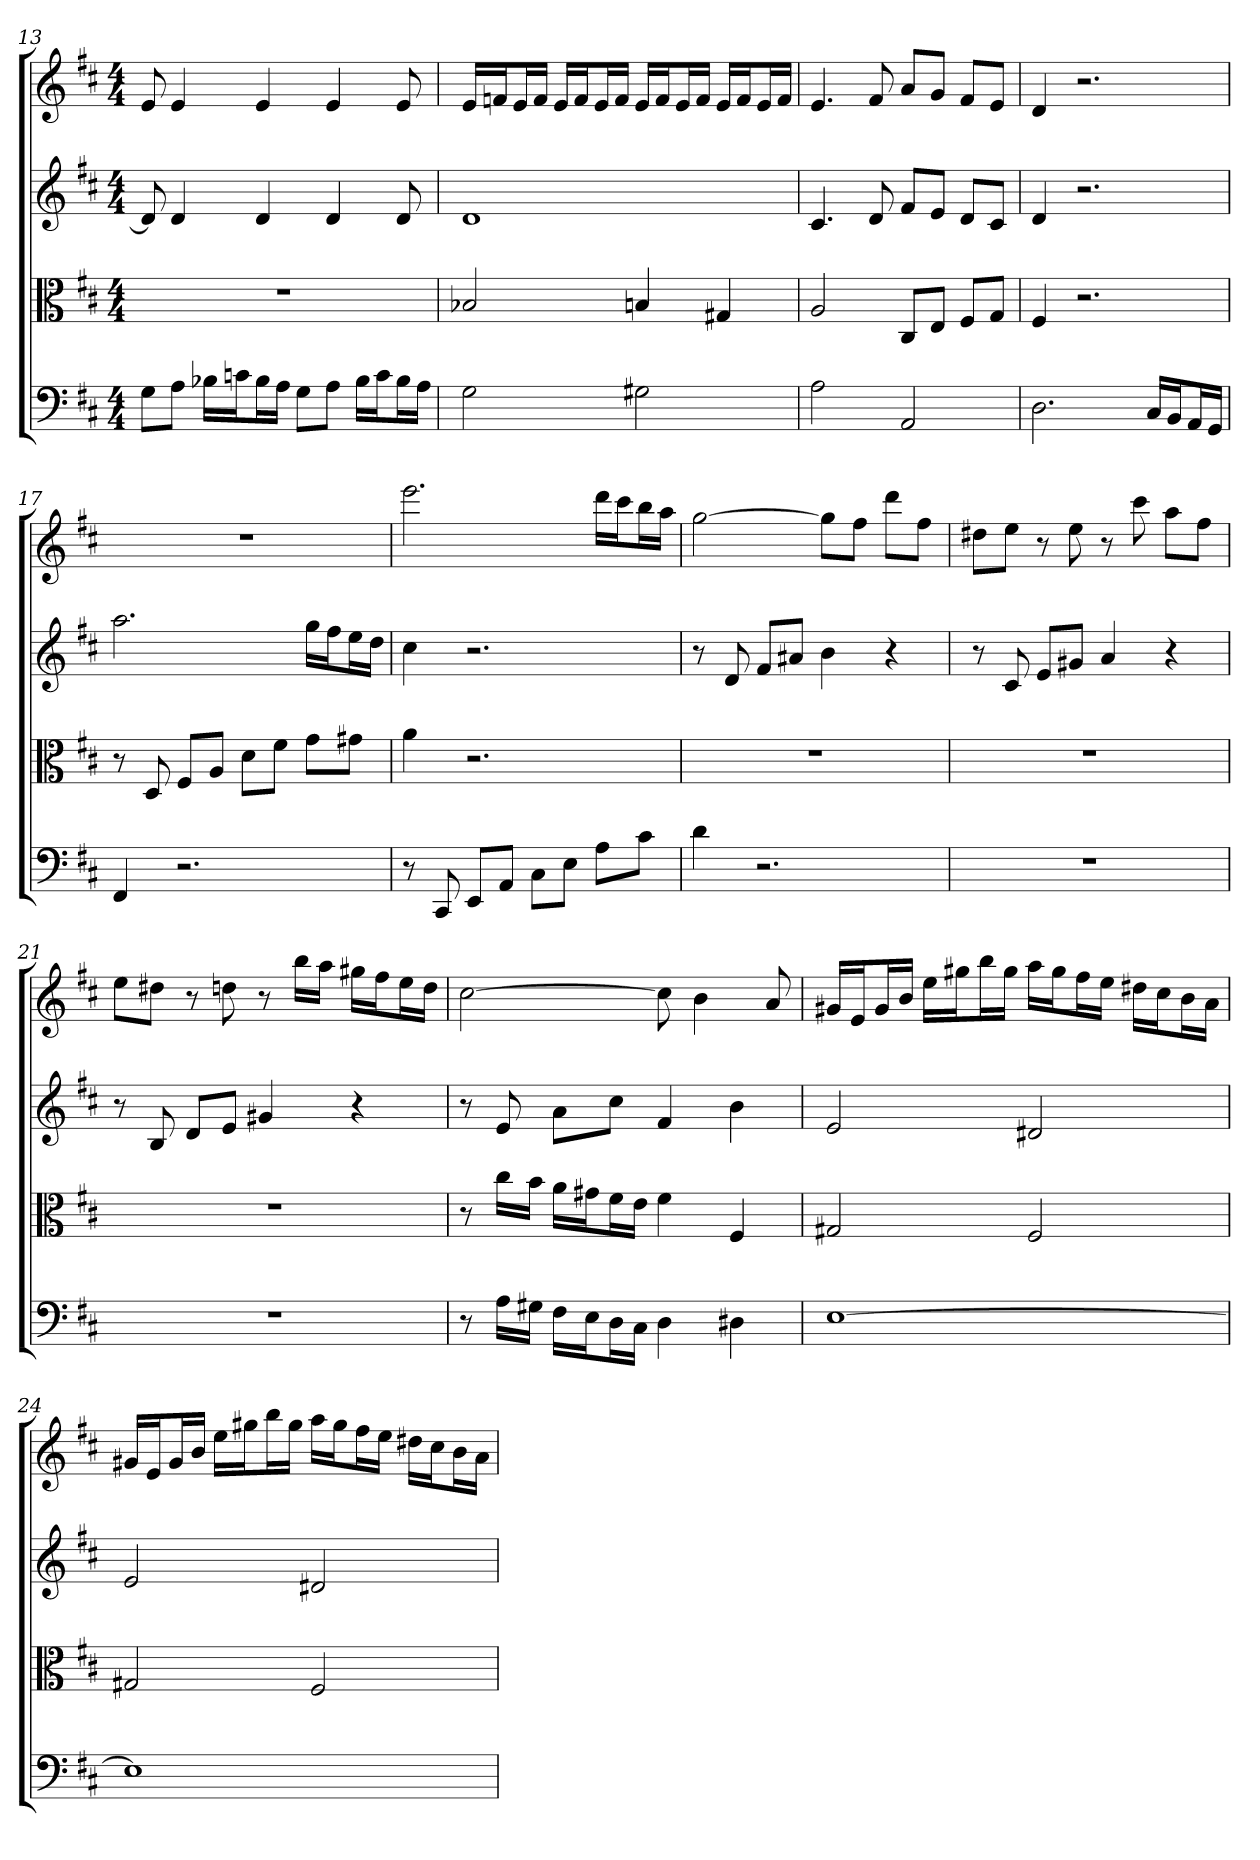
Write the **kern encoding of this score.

**kern	**kern	**kern	**kern
*part4	*part3	*part2	*part1
*staff4	*staff3	*staff2	*staff1
*clefF4	*clefC3	*	*
*k[f#c#]	*k[f#c#]	*k[f#c#]	*k[f#c#]
*D:	*D:	*D:	*D:
*M4/4	*M4/4	*M4/4	*M4/4
=13	=13	=13	=13
8G\L	1r	8d]	8e
8A\J	.	4d	4e
16B-X\LL	.	.	.
16cn\J	.	.	.
16B-\L	.	4d	4e
16A\JJ	.	.	.
8G\L	.	.	.
8A\J	.	4d	4e
16B-\LL	.	.	.
16c\J	.	.	.
16B-\L	.	8d	8e
16A\JJ	.	.	.
=14	=14	=14	=14
2G	2B-X	1d	16eLL
.	.	.	16fnJ
.	.	.	16eL
.	.	.	16fJJ
.	.	.	16eLL
.	.	.	16fJ
.	.	.	16eL
.	.	.	16fJJ
2G#X	4Bn	.	16eLL
.	.	.	16fJ
.	.	.	16eL
.	.	.	16fJJ
.	4G#X	.	16eLL
.	.	.	16fJ
.	.	.	16eL
.	.	.	16fJJ
=15	=15	=15	=15
2A	2A	4.c#	4.e
.	.	8d	8f#
2AA	8C#/L	8f#L	8aL
.	8E/J	8eJ	8gJ
.	8F#/L	8dL	8f#L
.	8G/J	8c#J	8eJ
=16	=16	=16	=16
2.D	4F#	4d	4d
.	2.r	2.r	2.r
16C#/LL	.	.	.
16BB/J	.	.	.
16AA/L	.	.	.
16GG/JJ	.	.	.
=17	=17	=17	=17
4FF#	8r	2.aa	1r
.	8D	.	.
2.r	8F#/L	.	.
.	8A/J	.	.
.	8d\L	.	.
.	8f#\J	.	.
.	8g\L	16ggLL	.
.	.	16ff#J	.
.	8g#X\J	16eeL	.
.	.	16ddJJ	.
=18	=18	=18	=18
8r	4a	4cc#	2.eee
8CC#	.	.	.
8EE/L	2.r	2.r	.
8AA/J	.	.	.
8C#\L	.	.	.
8E\J	.	.	.
8A\L	.	.	16dddLL
.	.	.	16ccc#J
8c#\J	.	.	16bbL
.	.	.	16aaJJ
=19	=19	=19	=19
4d	1r	8r	[2gg
.	.	8d	.
2.r	.	8f#L	.
.	.	8a#XJ	.
.	.	4b	8ggL]
.	.	.	8ff#J
.	.	4r	8dddL
.	.	.	8ff#J
=20	=20	=20	=20
1r	1r	8r	8dd#XL
.	.	8c#	8eeJ
.	.	8eL	8r
.	.	8g#XJ	8ee
.	.	4a	8r
.	.	.	8ccc#
.	.	4r	8aaL
.	.	.	8ff#J
=21	=21	=21	=21
1r	1r	8r	8eeL
.	.	8B	8dd#XJ
.	.	8dL	8r
.	.	8eJ	8ddn
.	.	4g#X	8r
.	.	.	16bbLL
.	.	.	16aaJJ
.	.	4r	16gg#XLL
.	.	.	16ff#J
.	.	.	16eeL
.	.	.	16ddJJ
=22	=22	=22	=22
8r	8r	8r	[2cc#
16A\LL	16cc#\LL	8e	.
16G#X\JJ	16b\JJ	.	.
16F#\LL	16a\LL	8aL	.
16E\J	16g#X\J	.	.
16D\L	16f#\L	8cc#J	.
16C#\JJ	16e\JJ	.	.
4D	4f#	4f#	8cc#]
.	.	.	4b
4D#X	4F#	4b	.
.	.	.	8a
=23	=23	=23	=23
[1E	2G#X	2e	16g#XLL
.	.	.	16eJ
.	.	.	16g#L
.	.	.	16bJJ
.	.	.	16eeLL
.	.	.	16gg#XJ
.	.	.	16bbL
.	.	.	16gg#JJ
.	2F#	2d#X	16aaLL
.	.	.	16gg#J
.	.	.	16ff#L
.	.	.	16eeJJ
.	.	.	16dd#XLL
.	.	.	16cc#J
.	.	.	16bL
.	.	.	16aJJ
=24	=24	=24	=24
1E]	2G#X	2e	16g#XLL
.	.	.	16eJ
.	.	.	16g#L
.	.	.	16bJJ
.	.	.	16eeLL
.	.	.	16gg#XJ
.	.	.	16bbL
.	.	.	16gg#JJ
.	2F#	2d#X	16aaLL
.	.	.	16gg#J
.	.	.	16ff#L
.	.	.	16eeJJ
.	.	.	16dd#XLL
.	.	.	16cc#J
.	.	.	16bL
.	.	.	16aJJ
=	=	=	=
*-	*-	*-	*-
